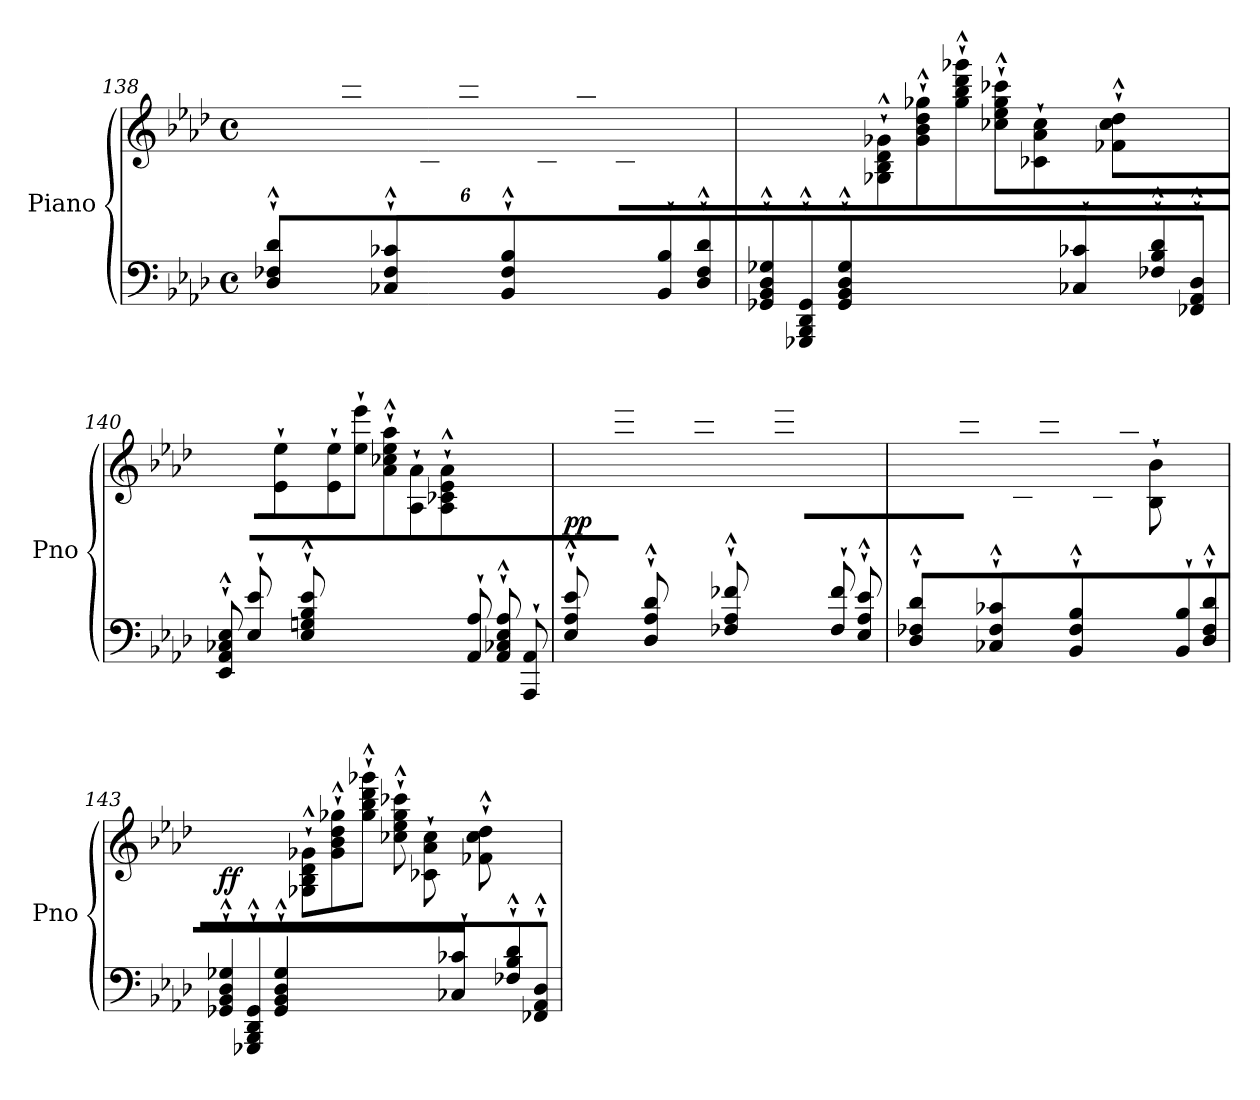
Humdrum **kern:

**kern	**kern	**dynam
*part1	*part1	*part1
*staff2	*staff1	*staff1/2
*I"Piano	*	*
*I'Pno	*	*
*clefF4	*clefG2	*
*k[b-e-a-d-]	*k[b-e-a-d-]	*
*M4/4	*M4/4	*
*met(c)	*met(c)	*
*Xtuplet	*	*
=138	=138	=138
*^	*	*
12D-/`^^ 12F-X/`^^ 12d-/`^^L	1ryy	12ryy	.
6ryy	.	12d-\` 12dd-\`	.
.	.	12dd-\` 12ddd-\`J	.
12C-X/`^^ 12F-/`^^ 12c-X/`^^L	.	12ryy	.
6ryy	.	12c-X\` 12cc-X\`	.
.	.	12cc-\` 12ccc-X\`J	.
12BB-/`^^ 12F-/`^^ 12B-/`^^L	.	12ryy	.
4ryy	.	12B-\` 12b-\`	.
.	.	12b-\` 12bb-\`J	.
*	*	*Xtuplet	*
.	.	12B-\` 12b-\`L	.
12BB-/` 12B-/`	.	6ryy	.
12D-/`^^ 12F-/`^^ 12d-/`^^J	.	.	.
!!LO:LB:g=z
=139	=139	=139	=139
12GG-X/`^^ 12BB-/`^^ 12D-/`^^ 12G-X/`^^L	1ryy	4ryy	.
12GGG-X/`^^ 12BBB-/`^^ 12DD-/`^^ 12GG-/`^^	.	.	.
12GG-/`^^ 12BB-/`^^ 12D-/`^^ 12G-/`^^J	.	.	.
12%5ryy	.	12G-X\`^^ 12B-\`^^ 12d-\`^^ 12g-X\`^^L	.
.	.	12g-\`^^ 12b-\`^^ 12dd-\`^^ 12gg-X\`^^	.
.	.	12gg-\`^^ 12bb-\`^^ 12ddd-\`^^ 12ggg-X\`^^J	.
.	.	12cc-X\`^^ 12ee-\`^^ 12gg-\`^^ 12ccc-X\`^^L	.
.	.	12c-X\` 12a-\` 12cc-\`	.
12C-X/` 12c-X/`J	.	12ryy	.
12ryy	.	12f-X\`^^ 12cc-\`^^ 12dd-\`^^L	.
12F-X/`^^ 12B-/`^^ 12d-/`^^	.	6ryy	.
12FF-X/`^^ 12AA-/`^^ 12D-/`^^J	.	.	.
=140	=140	=140	=140
12EE-/`^^ 12AA-/`^^ 12C-X/`^^ 12E-/`^^L	1ryy	6ryy	.
12E-/` 12e-/`	.	.	.
12ryy	.	12e-\` 12ee-\`J	.
12E-/`^^ 12Gn/`^^ 12B-/`^^ 12e-/`^^L	.	12ryy	.
12%5ryy	.	12e-\` 12ee-\`	.
.	.	12ee-\` 12eee-\`J	.
.	.	12a-/`^^ 12cc-X/`^^ 12ee-/`^^ 12aa-/`^^L	.
.	.	12A-/` 12a-/`	.
.	.	12A-/`^^ 12c-X/`^^ 12e-/`^^ 12a-/`^^J	.
12AA-/` 12A-/`L	.	4ryy	.
12AA-/`^^ 12C-X/`^^ 12E-/`^^ 12A-/`^^	.	.	.
12AAA-/` 12AA-/`J	.	.	.
!!LO:LB:g=z
=141	=141	=141	=141
!	!	!	!LO:DY:b
12E-/`^^ 12A-/`^^ 12e-/`^^L	1ryy	12ryy	pp
6ryy	.	12e-\` 12ee-\`	.
.	.	12ee-\` 12eee-\`J	.
12D-/`^^ 12A-/`^^ 12d-/`^^L	.	12ryy	.
6ryy	.	12d-\` 12dd-\`	.
.	.	12dd-\` 12ddd-\`J	.
12F-X/`^^ 12A-/`^^ 12f-X/`^^L	.	12ryy	.
4ryy	.	12f-X\` 12ff-X\`	.
.	.	12ff-\` 12fff-X\`J	.
.	.	12f-\` 12ff-\`L	.
12F-/` 12f-/`	.	6ryy	.
12E-/`^^ 12A-/`^^ 12e-/`^^J	.	.	.
=142	=142	=142	=142
12D-/`^^ 12F-X/`^^ 12d-/`^^L	1ryy	12ryy	.
6ryy	.	12d-\` 12dd-\`	.
.	.	12dd-\` 12ddd-\`J	.
12C-X/`^^ 12F-/`^^ 12c-X/`^^L	.	12ryy	.
6ryy	.	12c-X\` 12cc-X\`	.
.	.	12cc-\` 12ccc-X\`J	.
12BB-/`^^ 12F-/`^^ 12B-/`^^L	.	12ryy	.
4ryy	.	12B-\` 12b-\`	.
.	.	12b-\` 12bb-\`J	.
.	.	12B-\` 12b-\`L	.
12BB-/` 12B-/`	.	6ryy	.
12D-/`^^ 12F-/`^^ 12d-/`^^J	.	.	.
!!LO:LB:g=z
=143	=143	=143	=143
!	!	!	!LO:DY:b
12GG-X/`^^ 12BB-/`^^ 12D-/`^^ 12G-X/`^^L	1ryy	4ryy	ff
12GGG-X/`^^ 12BBB-/`^^ 12DD-/`^^ 12GG-/`^^	.	.	.
12GG-/`^^ 12BB-/`^^ 12D-/`^^ 12G-/`^^J	.	.	.
12%5ryy	.	12G-X\`^^ 12B-\`^^ 12d-\`^^ 12g-X\`^^L	.
.	.	12g-\`^^ 12b-\`^^ 12dd-\`^^ 12gg-X\`^^	.
.	.	12gg-\`^^ 12bb-\`^^ 12ddd-\`^^ 12ggg-X\`^^J	.
.	.	12cc-X\`^^ 12ee-\`^^ 12gg-\`^^ 12ccc-X\`^^L	.
.	.	12c-X\` 12a-\` 12cc-\`	.
12C-X/` 12c-X/`J	.	12ryy	.
12ryy	.	12f-X\`^^ 12cc-\`^^ 12dd-\`^^L	.
12F-X/`^^ 12B-/`^^ 12d-/`^^	.	6ryy	.
12FF-X/`^^ 12AA-/`^^ 12D-/`^^J	.	.	.
*v	*v	*	*
=	=	=
*-	*-	*-
